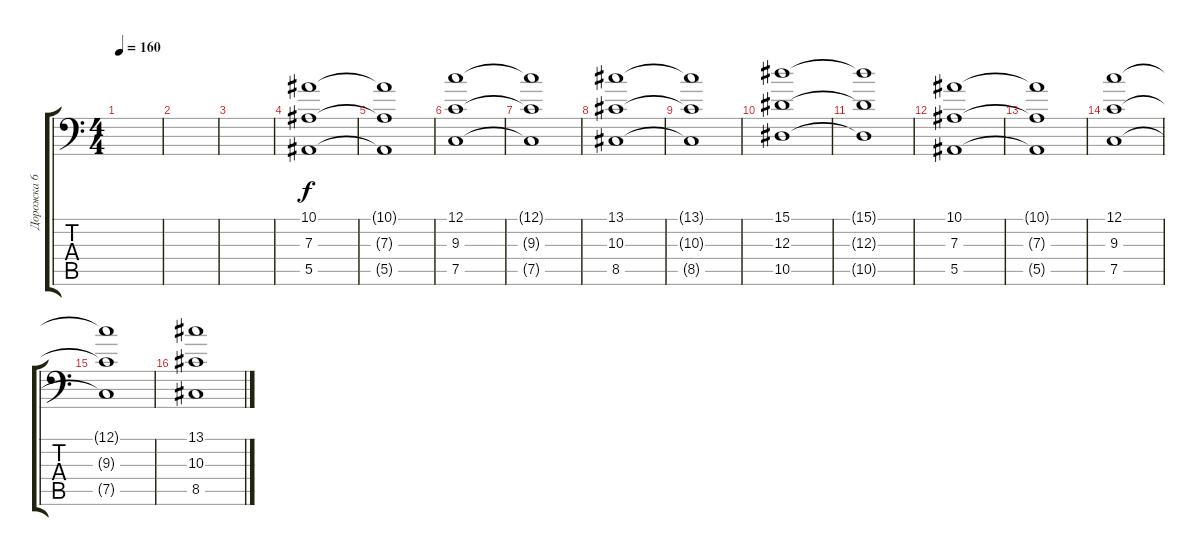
\track ("Дорожка 6" "Дорожка 6") {instrument stringensemble1}
\staff {score tabs}
\tuning (C4 G3 Eb3 Bb2 F2 Bb1) {hide}
\ts (4 4)
\tempo 160
\clef f4
\ks c
|
|
|
(10.1 7.3 5.5).1 |
(10.1{t} 7.3{t} 5.5{t}).1 |
(12.1 9.3 7.5).1 |
(12.1{t} 9.3{t} 7.5{t}).1 |
(13.1 10.3 8.5).1 |
(13.1{t} 10.3{t} 8.5{t}).1 |
(15.1 12.3 10.5).1 |
(15.1{t} 12.3{t} 10.5{t}).1 |
(10.1 7.3 5.5).1 |
(10.1{t} 7.3{t} 5.5{t}).1 |
(12.1 9.3 7.5).1 |
(12.1{t} 9.3{t} 7.5{t}).1 |
(13.1 10.3 8.5).1
